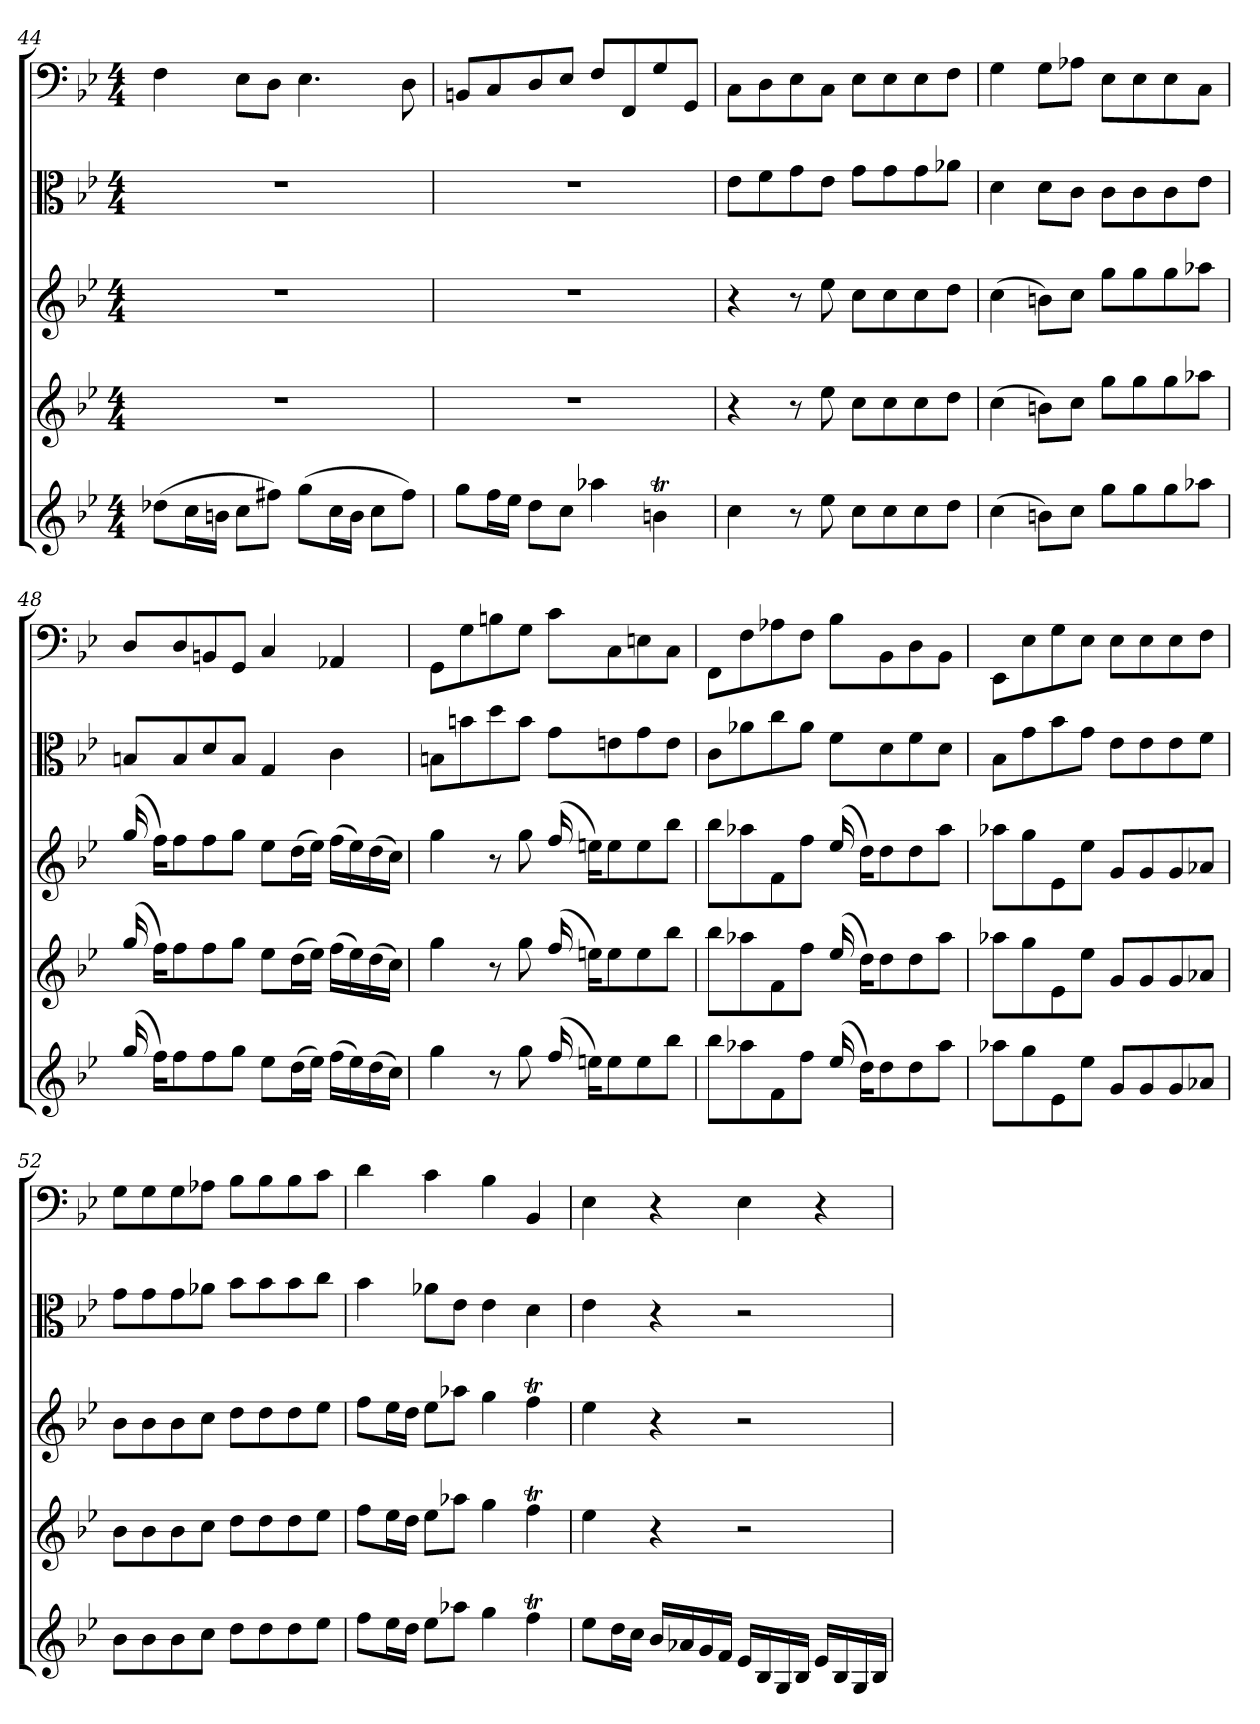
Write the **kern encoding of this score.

**kern	**kern	**kern	**kern	**kern
*part5	*part4	*part3	*part2	*part1
*staff5	*staff4	*staff3	*staff2	*staff1
*clefG2	*clefG2	*clefG2	*clefC3	*clefF4
*k[b-e-]	*k[b-e-]	*k[b-e-]	*k[b-e-]	*k[b-e-]
*g:	*g:	*g:	*g:	*g:
*M4/4	*M4/4	*M4/4	*M4/4	*M4/4
=44	=44	=44	=44	=44
(8dd-X\L	1r	1r	1r	4F\
16cc\L	.	.	.	.
16bn\JJ	.	.	.	.
8cc\L	.	.	.	8E-\L
8ff#X\J)	.	.	.	8D\J
(8gg\L	.	.	.	4.E-\
16cc\L	.	.	.	.
16b\JJ	.	.	.	.
8cc\L	.	.	.	.
8ff#\J)	.	.	.	8D\
=45	=45	=45	=45	=45
8gg\L	1r	1r	1r	8BBn/L
16ff\L	.	.	.	8C/
16ee-\JJ	.	.	.	.
8dd\L	.	.	.	8D/
8cc\J	.	.	.	8E-/J
4aa-X\	.	.	.	8F/L
.	.	.	.	8FF/
4bnt\	.	.	.	8G/
.	.	.	.	8GG/J
=46	=46	=46	=46	=46
4cc\	4r	4r	8e-\L	8C\L
.	.	.	8f\	8D\
8r	8r	8r	8g\	8E-\
8ee-\	8ee-\	8ee-\	8e-\J	8C\J
8cc\L	8cc\L	8cc\L	8g\L	8E-\L
8cc\	8cc\	8cc\	8g\	8E-\
8cc\	8cc\	8cc\	8g\	8E-\
8dd\J	8dd\J	8dd\J	8a-X\J	8F\J
=47	=47	=47	=47	=47
(4cc\	(4cc\	(4cc\	4d\	4G\
8bn\L)	8bn\L)	8bn\L)	8d\L	8G\L
8cc\J	8cc\J	8cc\J	8c\J	8A-X\J
8gg\L	8gg\L	8gg\L	8c\L	8E-\L
8gg\	8gg\	8gg\	8c\	8E-\
8gg\	8gg\	8gg\	8c\	8E-\
8aa-X\J	8aa-X\J	8aa-X\J	8e-\J	8C\J
=48	=48	=48	=48	=48
(16gg/	(16gg/	(16gg/	8Bn/L	8D/L
16ff\KL)	16ff\KL)	16ff\KL)	.	.
8ff\	8ff\	8ff\	8B/	8D/
8ff\	8ff\	8ff\	8d/	8BBn/
8gg\J	8gg\J	8gg\J	8B/J	8GG/J
8ee-\L	8ee-\L	8ee-\L	4G/	4C/
(16dd\L	(16dd\L	(16dd\L	.	.
16ee-\JJ)	16ee-\JJ)	16ee-\JJ)	.	.
(16ff\LL	(16ff\LL	(16ff\LL	4c\	4AA-X/
16ee-\)	16ee-\)	16ee-\)	.	.
(16dd\	(16dd\	(16dd\	.	.
16cc\JJ)	16cc\JJ)	16cc\JJ)	.	.
=49	=49	=49	=49	=49
4gg\	4gg\	4gg\	8Bn\L	8GG\L
.	.	.	8bn\	8G\
8r	8r	8r	8dd\	8Bn\
8gg\	8gg\	8gg\	8b\J	8G\J
(16ff/	(16ff/	(16ff/	8g\L	8c\L
16een\KL)	16een\KL)	16een\KL)	.	.
8ee\	8ee\	8ee\	8en\	8C\
8ee\	8ee\	8ee\	8g\	8En\
8bb-\J	8bb-\J	8bb-\J	8e\J	8C\J
=50	=50	=50	=50	=50
8bb-\L	8bb-\L	8bb-\L	8c\L	8FF\L
8aa-X\	8aa-X\	8aa-X\	8a-X\	8F\
8f\	8f\	8f\	8cc\	8A-X\
8ff\J	8ff\J	8ff\J	8a-\J	8F\J
(16ee-/	(16ee-/	(16ee-/	8f\L	8B-\L
16dd\KL)	16dd\KL)	16dd\KL)	.	.
8dd\	8dd\	8dd\	8d\	8BB-\
8dd\	8dd\	8dd\	8f\	8D\
8aa-\J	8aa-\J	8aa-\J	8d\J	8BB-\J
=51	=51	=51	=51	=51
8aa-X\L	8aa-X\L	8aa-X\L	8B-\L	8EE-\L
8gg\	8gg\	8gg\	8g\	8E-\
8e-\	8e-\	8e-\	8b-\	8G\
8ee-\J	8ee-\J	8ee-\J	8g\J	8E-\J
8g/L	8g/L	8g/L	8e-\L	8E-\L
8g/	8g/	8g/	8e-\	8E-\
8g/	8g/	8g/	8e-\	8E-\
8a-X/J	8a-X/J	8a-X/J	8f\J	8F\J
=52	=52	=52	=52	=52
8b-\L	8b-\L	8b-\L	8g\L	8G\L
8b-\	8b-\	8b-\	8g\	8G\
8b-\	8b-\	8b-\	8g\	8G\
8cc\J	8cc\J	8cc\J	8a-X\J	8A-X\J
8dd\L	8dd\L	8dd\L	8b-\L	8B-\L
8dd\	8dd\	8dd\	8b-\	8B-\
8dd\	8dd\	8dd\	8b-\	8B-\
8ee-\J	8ee-\J	8ee-\J	8cc\J	8c\J
=53	=53	=53	=53	=53
8ff\L	8ff\L	8ff\L	4b-\	4d\
16ee-\L	16ee-\L	16ee-\L	.	.
16dd\JJ	16dd\JJ	16dd\JJ	.	.
8ee-\L	8ee-\L	8ee-\L	8a-X\L	4c\
8aa-X\J	8aa-X\J	8aa-X\J	8e-\J	.
4gg\	4gg\	4gg\	4e-\	4B-\
4ffT\	4ffT\	4ffT\	4d\	4BB-/
=54	=54	=54	=54	=54
8ee-\L	4ee-\	4ee-\	4e-\	4E-\
16dd\L	.	.	.	.
16cc\JJ	.	.	.	.
16b-/LL	4r	4r	4r	4r
16a-X/	.	.	.	.
16g/	.	.	.	.
16f/JJ	.	.	.	.
16e-/LL	2r	2r	2r	4E-\
16B-/	.	.	.	.
16G/	.	.	.	.
16B-/JJ	.	.	.	.
16e-/LL	.	.	.	4r
16B-/	.	.	.	.
16G/	.	.	.	.
16B-/JJ	.	.	.	.
=	=	=	=	=
*-	*-	*-	*-	*-
